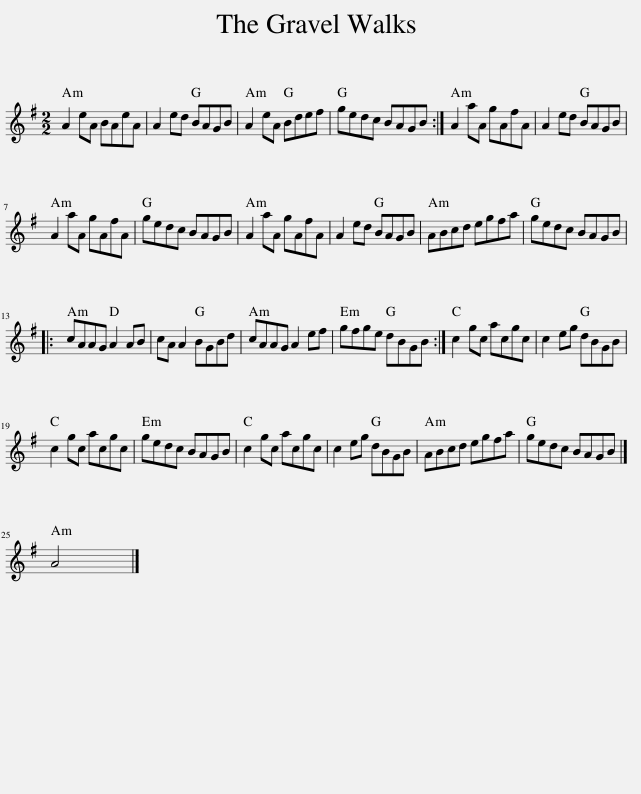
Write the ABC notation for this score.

X:1
L:1/8
M:2/2
I:linebreak $
K:G
V:1 treble
V:1
 A2 eA BAeA | A2 ed BAGB | A2 eA Bdef | gedc BAGB :| A2 aA gAfA | %5
 A2 ed BAGB |$ A2 aA gAfA | gedc BAGB | A2 aA gAfA | A2 ed BAGB | %10
 ABcd egfa | gedc BAGB |:$ cAAG A2 AB | cA A2 BGBd | cAAG A2 ef | %15
 gfge dBGB :| c2 gc acgc | c2 eg dBGB |$ c2 gc acgc | gedc BAGB | %20
 c2 gc acgc | c2 eg dBGB | ABcd egfa | gedc BAGB |]$ A4 |] %25
